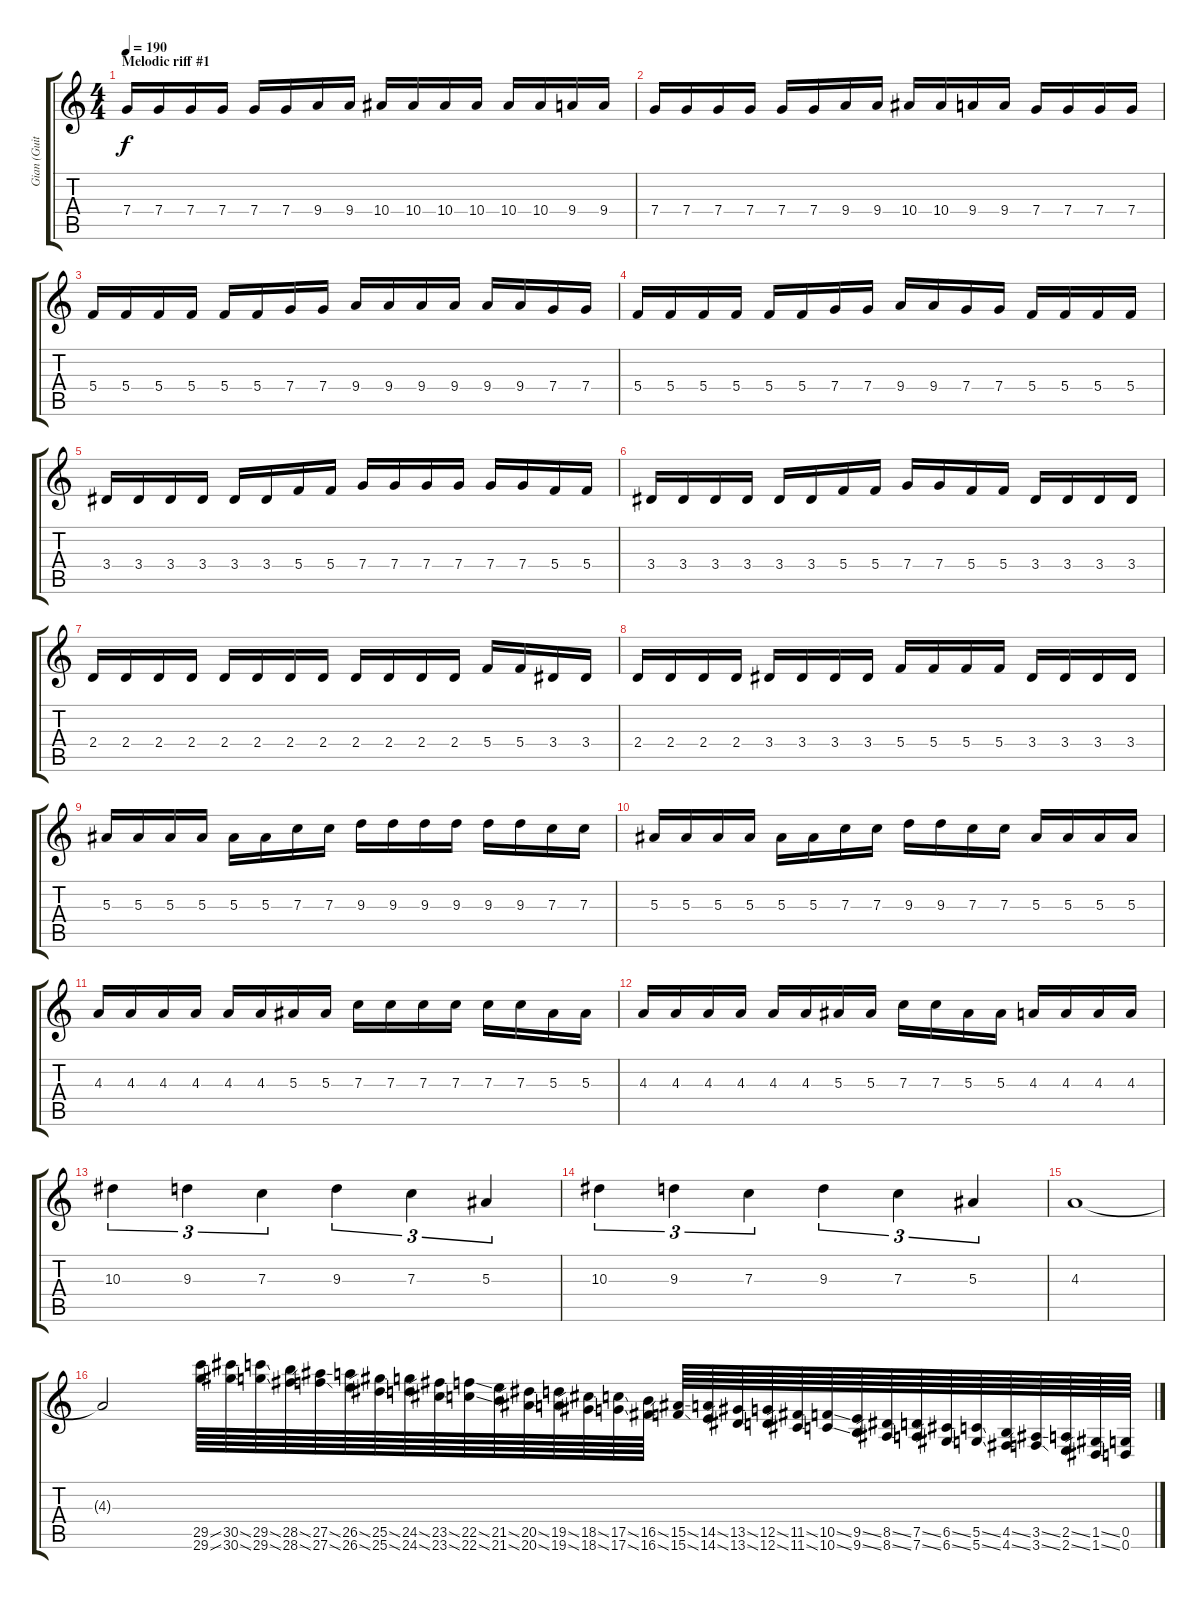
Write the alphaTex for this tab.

\track ("Gian (Guitar)" "Gian (Guit") {instrument overdrivenguitar}
\staff {score tabs}
\tuning (D4 A3 F3 C3 G2 D2) {hide}
\ts (4 4)
\section ("" "Melodic riff #1")
\tempo 190
\clef g2
\ks c
7.4.16{dy f} 7.4.16 7.4.16 7.4.16 7.4.16 7.4.16 9.4.16 9.4.16 10.4.16 10.4.16 10.4.16 10.4.16 10.4.16 10.4.16 9.4.16 9.4.16 |
7.4.16 7.4.16 7.4.16 7.4.16 7.4.16 7.4.16 9.4.16 9.4.16 10.4.16 10.4.16 9.4.16 9.4.16 7.4.16 7.4.16 7.4.16 7.4.16 |
5.4.16 5.4.16 5.4.16 5.4.16 5.4.16 5.4.16 7.4.16 7.4.16 9.4.16 9.4.16 9.4.16 9.4.16 9.4.16 9.4.16 7.4.16 7.4.16 |
5.4.16 5.4.16 5.4.16 5.4.16 5.4.16 5.4.16 7.4.16 7.4.16 9.4.16 9.4.16 7.4.16 7.4.16 5.4.16 5.4.16 5.4.16 5.4.16 |
3.4.16 3.4.16 3.4.16 3.4.16 3.4.16 3.4.16 5.4.16 5.4.16 7.4.16 7.4.16 7.4.16 7.4.16 7.4.16 7.4.16 5.4.16 5.4.16 |
3.4.16 3.4.16 3.4.16 3.4.16 3.4.16 3.4.16 5.4.16 5.4.16 7.4.16 7.4.16 5.4.16 5.4.16 3.4.16 3.4.16 3.4.16 3.4.16 |
2.4.16 2.4.16 2.4.16 2.4.16 2.4.16 2.4.16 2.4.16 2.4.16 2.4.16 2.4.16 2.4.16 2.4.16 5.4.16 5.4.16 3.4.16 3.4.16 |
2.4.16 2.4.16 2.4.16 2.4.16 3.4.16 3.4.16 3.4.16 3.4.16 5.4.16 5.4.16 5.4.16 5.4.16 3.4.16 3.4.16 3.4.16 3.4.16 |
5.3.16 5.3.16 5.3.16 5.3.16 5.3.16 5.3.16 7.3.16 7.3.16 9.3.16 9.3.16 9.3.16 9.3.16 9.3.16 9.3.16 7.3.16 7.3.16 |
5.3.16 5.3.16 5.3.16 5.3.16 5.3.16 5.3.16 7.3.16 7.3.16 9.3.16 9.3.16 7.3.16 7.3.16 5.3.16 5.3.16 5.3.16 5.3.16 |
4.3.16 4.3.16 4.3.16 4.3.16 4.3.16 4.3.16 5.3.16 5.3.16 7.3.16 7.3.16 7.3.16 7.3.16 7.3.16 7.3.16 5.3.16 5.3.16 |
4.3.16 4.3.16 4.3.16 4.3.16 4.3.16 4.3.16 5.3.16 5.3.16 7.3.16 7.3.16 5.3.16 5.3.16 4.3.16 4.3.16 4.3.16 4.3.16 |
10.3.4{tu (3 2)} 9.3.4{tu (3 2)} 7.3.4{tu (3 2)} 9.3.4{tu (3 2)} 7.3.4{tu (3 2)} 5.3.4{tu (3 2)} |
10.3.4{tu (3 2)} 9.3.4{tu (3 2)} 7.3.4{tu (3 2)} 9.3.4{tu (3 2)} 7.3.4{tu (3 2)} 5.3.4{tu (3 2)} |
4.3.1 |
4.3{t}.2 (29.5{ss} 29.6{ss}).64 (30.5{ss} 30.6{ss}).64 (29.5{ss} 29.6{ss}).64 (28.5{ss} 28.6{ss}).64 (27.5{ss} 27.6{ss}).64 (26.5{ss} 26.6{ss}).64 (25.5{ss} 25.6{ss}).64 (24.5{ss} 24.6{ss}).64 (23.5{ss} 23.6{ss}).64 (22.5{ss} 22.6{ss}).64 (21.5{ss} 21.6{ss}).64 (20.5{ss} 20.6{ss}).64 (19.5{ss} 19.6{ss}).64 (18.5{ss} 18.6{ss}).64 (17.5{ss} 17.6{ss}).64 (16.5{ss} 16.6{ss}).64 (15.5{ss} 15.6{ss}).64 (14.5{ss} 14.6{ss}).64 (13.5{ss} 13.6{ss}).64 (12.5{ss} 12.6{ss}).64 (11.5{ss} 11.6{ss}).64 (10.5{ss} 10.6{ss}).64 (9.5{ss} 9.6{ss}).64 (8.5{ss} 8.6{ss}).64 (7.5{ss} 7.6{ss}).64 (6.5{ss} 6.6{ss}).64 (5.5{ss} 5.6{ss}).64 (4.5{ss} 4.6{ss}).64 (3.5{ss} 3.6{ss}).64 (2.5{ss} 2.6{ss}).64 (1.5{ss} 1.6{ss}).64 (0.5 0.6).64
